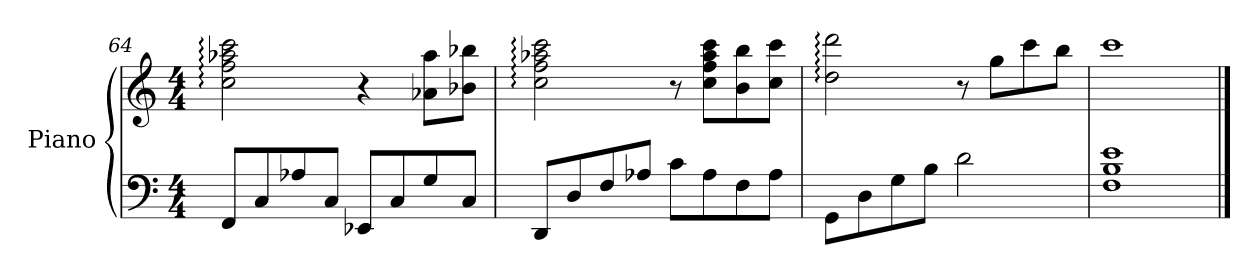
**kern	**kern
*part1	*part1
*staff2	*staff1
*I"Piano	*
*I'Pno.	*
*clefF4	*clefG2
*k[]	*k[]
*M4/4	*M4/4
=64	=64
8FF/L	2cc\: 2ff\: 2aa-X\: 2ccc\:
8C/	.
8A-X/	.
8C/J	.
8EE-X/L	4r
8C/	.
8G/	8a-X\ 8aa-\L
8C/J	8b-X\ 8bb-X\J
=65	=65
8DD/L	2cc\: 2ff\: 2aa-X\: 2ccc\:
8D/	.
8F/	.
8A-X/J	.
8c\L	8r
8A-\	8cc\ 8ff\ 8aa-\ 8ccc\L
8F\	8b\ 8bb\
8A-\J	8cc\ 8ccc\J
=66	=66
8GG\L	2dd\: 2ddd\:
8D\	.
8G\	.
8B\J	.
2d\	8r
.	8gg\L
.	8ccc\
.	8bb\J
=67	=67
1F 1B 1e	1ccc
==	==
*-	*-
